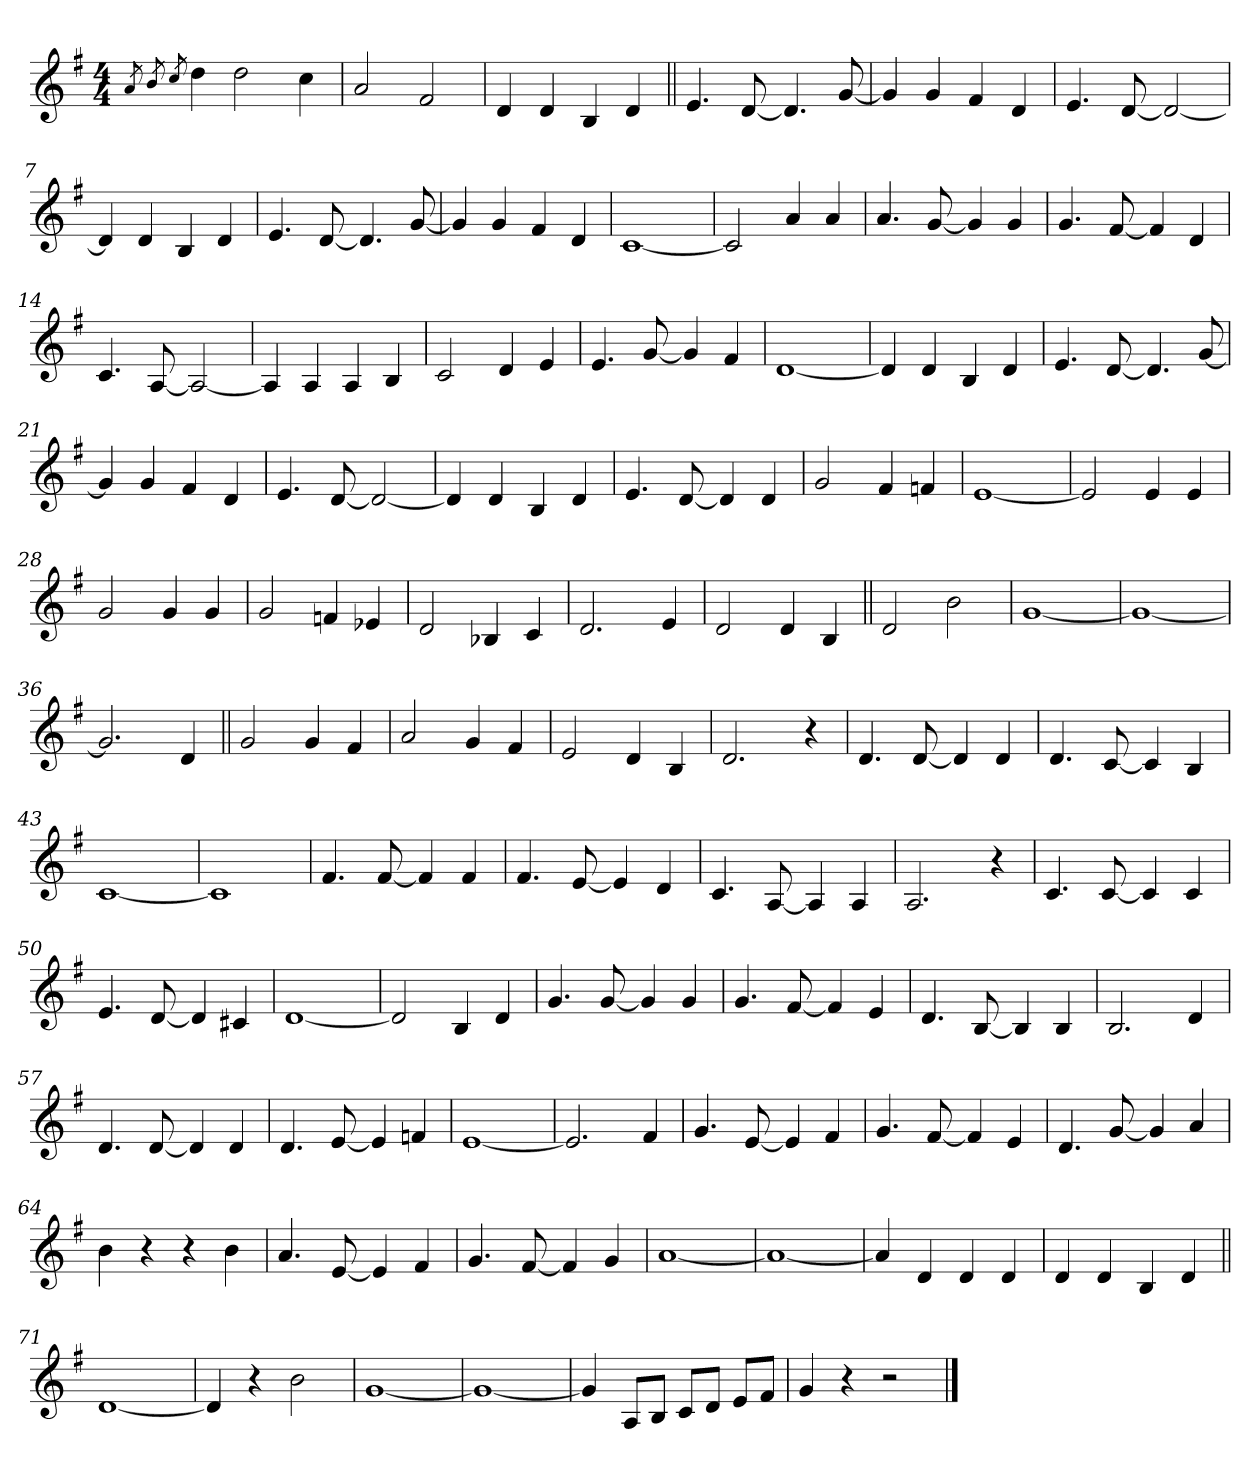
**kern
*part1
*staff1
*clefG2
*k[f#]
*G:
*M4/4
=1
8qa/
8qb/
8qcc/
4dd\
2dd\
4cc\
=2
2a/
2f#/
=3
4d/
4d/
4B/
4d/
=4||
4.e/
[8d/
4.d/]
[8g/
!!LO:LB:g=z
=5
4g/]
4g/
4f#/
4d/
=6
4.e/
[8d/
2d/_
=7
4d/]
4d/
4B/
4d/
=8
4.e/
[8d/
4.d/]
[8g/
!!LO:LB:g=z
=9
4g/]
4g/
4f#/
4d/
=10
[1c
=11
2c/]
4a/
4a/
=12
4.a/
[8g/
4g/]
4g/
!!LO:LB:g=z
=13
4.g/
[8f#/
4f#/]
4d/
=14
4.c/
[8A/
2A/_
=15
4A/]
4A/
4A/
4B/
=16
2c/
4d/
4e/
!!LO:LB:g=z
=17
4.e/
[8g/
4g/]
4f#/
=18
[1d
=19
4d/]
4d/
4B/
4d/
=20
4.e/
[8d/
4.d/]
[8g/
!!LO:LB:g=z
=21
4g/]
4g/
4f#/
4d/
=22
4.e/
[8d/
2d/_
=23
4d/]
4d/
4B/
4d/
=24
4.e/
[8d/
4d/]
4d/
!!LO:LB:g=z
=25
2g/
4f#/
4fn/
=26
[1e
=27
2e/]
4e/
4e/
=28
2g/
4g/
4g/
!!LO:LB:g=z
=29
2g/
4fn/
4e-X/
=30
2d/
4B-X/
4c/
=31
2.d/
4e/
=32
2d/
4d/
4B/
!!LO:LB:g=z
=33||
2d/
2b\
=34
[1g
=35
1g_
=36
2.g/]
4d/
!!LO:LB:g=z
=37||
2g/
4g/
4f#/
=38
2a/
4g/
4f#/
=39
2e/
4d/
4B/
!!LO:PB:g=z
=40
2.d/
4r
=41
4.d/
[8d/
4d/]
4d/
=42
4.d/
[8c/
4c/]
4B/
=43
[1c
=44
1c]
!!LO:LB:g=z
=45
4.f#/
[8f#/
4f#/]
4f#/
=46
4.f#/
[8e/
4e/]
4d/
=47
4.c/
[8A/
4A/]
4A/
=48
2.A/
4r
=49
4.c/
[8c/
4c/]
4c/
!!LO:LB:g=z
=50
4.e/
[8d/
4d/]
4c#X/
=51
[1d
=52
2d/]
4B/
4d/
=53
4.g/
[8g/
4g/]
4g/
=54
4.g/
[8f#/
4f#/]
4e/
!!LO:LB:g=z
=55
4.d/
[8B/
4B/]
4B/
=56
2.B/
4d/
=57
4.d/
[8d/
4d/]
4d/
=58
4.d/
[8e/
4e/]
4fn/
=59
[1e
!!LO:LB:g=z
=60
2.e/]
4f#/
=61
4.g/
[8e/
4e/]
4f#/
=62
4.g/
[8f#/
4f#/]
4e/
=63
4.d/
[8g/
4g/]
4a/
=64
4b\
4r
4r
4b\
!!LO:LB:g=z
=65
4.a/
[8e/
4e/]
4f#/
=66
4.g/
[8f#/
4f#/]
4g/
=67
[1a
=68
1a_
=69
4a/]
4d/
4d/
4d/
=70
4d/
4d/
4B/
4d/
!!LO:LB:g=z
=71||
[1d
=72
4d/]
4r
2b\
=73
[1g
=74
1g_
=75
4g/]
8A/L
8B/J
8c/L
8d/J
8e/L
8f#/J
=76
4g/
4r
2r
==
*-
